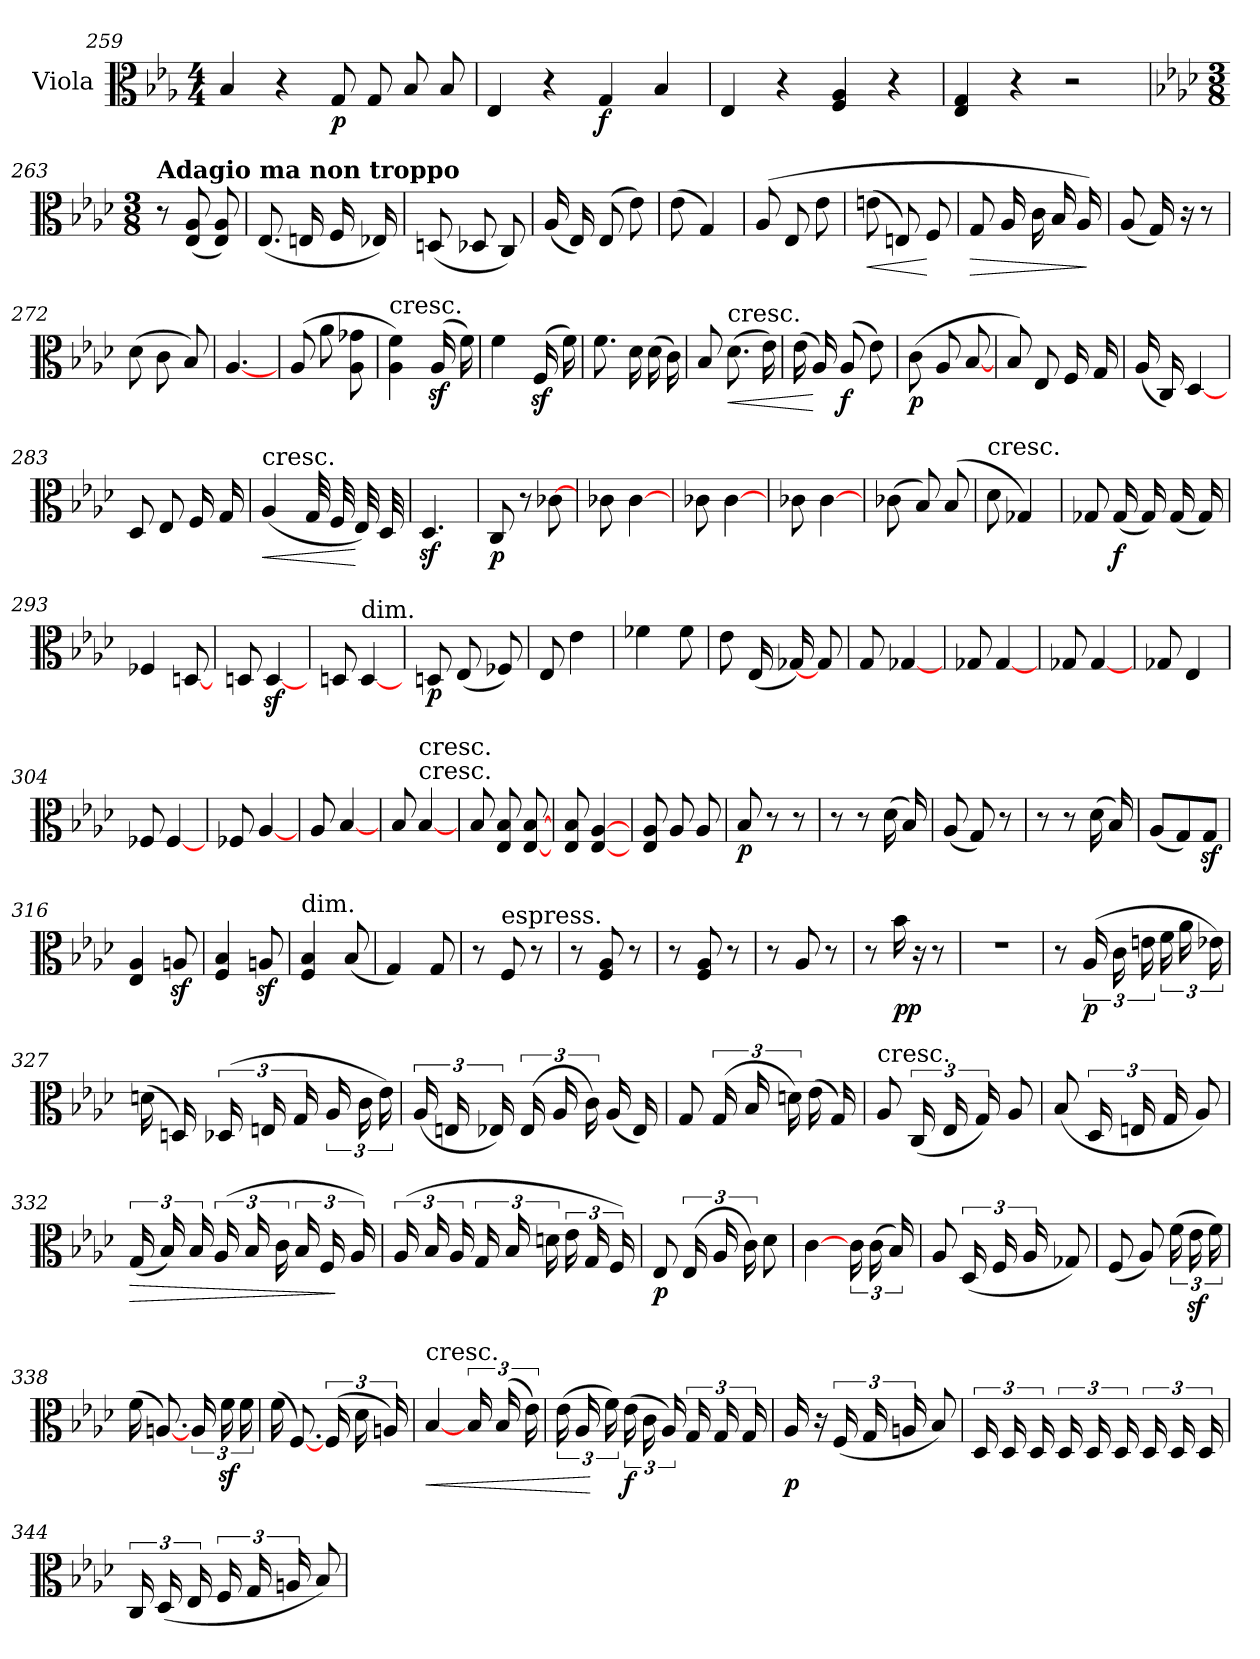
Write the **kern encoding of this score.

**kern	**dynam
*part1	*part1
*staff1	*staff1
*I"Viola	*
*I'Vla	*
*clefC3	*
*k[b-e-a-]	*
*E-:	*
*M4/4	*
=259	=259
4B-	.
4r	.
8G	p
8G	.
8B-	.
8B-	.
=260	=260
4E-	.
4r	.
4G	f
4B-	.
=261	=261
4E-	.
4r	.
4F 4A-	.
4r	.
=262	=262
4E- 4G	.
4r	.
2r	.
=263	=263
*k[b-e-a-d-]	*
*A-:	*
*M3/8	*
!LO:TX:a:B:t=Adagio ma non troppo	!
8r	.
(8E- 8A-	.
8E- 8A-)	.
=264	=264
(8.E-	.
16En	.
16F	.
16E-X)	.
=265	=265
(8Dn	.
8D-X	.
8C)	.
=266	=266
(16A-	.
16E-)	.
(8E-	.
8e-)	.
=267	=267
(8e-	.
4G)	.
=268	=268
(8A-	.
8E-	.
8e-	.
=269	=269
!	!LO:HP:b
(8en	<
8En)	.
8F	[
=270	=270
!	!LO:HP:b
8G	>
16A-	.
16c	.
16B-	.
16A-)	.
.	]
=271	=271
(8A-	.
16G)	.
16r	.
8r	.
=272	=272
(8d-	.
8c	.
8B-)	.
=273	=273
[4.A-	.
=274	=274
(8A-	.
8a-	.
8A- 8g-X	.
=275	=275
!LO:TX:t=cresc.	!
4A- 4f)	.
(16A-z	.
16f)	.
=276	=276
4f	.
(16Fz	.
16f)	.
=277	=277
8.f	.
16d-	.
(16d-	.
16c)	.
=278	=278
8B-	.
!LO:TX:a:t=cresc.	!
!	!LO:HP:b
(8.d-	<
16e-)	.
=279	=279
(16e-	.
16A-)	[
(8A-	f
8e-)	.
=280	=280
(8c	p
8A-	.
[8B-	.
=281	=281
8B-)	.
8E-	.
16F	.
16G	.
=282	=282
(16A-	.
16C)	.
[4D-	.
=283	=283
8D-	.
8E-	.
16F	.
16G	.
=284	=284
!LO:TX:a:t=cresc.	!
!	!LO:HP:b
(4A-	<
32G	.
32F	.
32E-)	[
32D-	.
=285	=285
4.D-z	.
=286	=286
8C	p
8r	.
[8c-X	.
=287	=287
8c-X	.
[4c-	.
=288	=288
8c-X	.
[4c-	.
=289	=289
8c-X	.
[4c-	.
=290	=290
(8c-X	.
8B-)	.
(8B-	.
=291	=291
!LO:TX:a:t=cresc.	!
8d-	.
4G-X)	.
=292	=292
8G-X	.
(16G-	f
16G-)	.
(16G-	.
16G-)	.
=293	=293
4F-X	.
[8Dn	.
=294	=294
8Dn	.
[4Dz	.
=295	=295
8Dn	.
!LO:TX:a:t=dim.	!
[4D	.
=296	=296
8Dn	p
(8E-	.
8F-X)	.
=297	=297
8E-	.
4e-	.
=298	=298
4f-X	.
8f-	.
=299	=299
8e-	.
(16E-	.
[16G-X)	.
8G-	.
=300	=300
8G	.
[4G-X	.
=301	=301
8G-X	.
[4G-	.
=302	=302
8G-X	.
[4G-	.
=303	=303
8G-X	.
4E-	.
=304	=304
8F-X	.
[4F-	.
=305	=305
8F-X	.
[4A-	.
=306	=306
8A-	.
[4B-	.
=307	=307
8B-	.
!LO:TX:t=cresc.	!
!LO:TX:a:t=cresc.	!
[4B-	.
=308	=308
8B-	.
8E- 8B-	.
[8E- [8B-	.
=309	=309
8E- 8B-	.
[4E- [4A-	.
=310	=310
8E- 8A-	.
8A-	.
8A-	.
=311	=311
8B-	p
8r	.
8r	.
=312	=312
8r	.
8r	.
(16d-	.
16B-)	.
=313	=313
(8A-	.
8G)	.
8r	.
=314	=314
8r	.
8r	.
(16d-	.
16B-)	.
=315	=315
(8A-L	.
8G)	.
8GzJ	.
=316	=316
4E- 4A-	.
8Anz	.
=317	=317
4F 4B-	.
8Anz	.
=318	=318
!LO:TX:a:t=dim.	!
4F 4B-	.
(8B-	.
=319	=319
4G)	.
8G	.
=320	=320
8r	.
!LO:TX:a:t=espress.	!
8F	.
8r	.
=321	=321
8r	.
8F 8A-	.
8r	.
=322	=322
8r	.
8F 8A-	.
8r	.
=323	=323
8r	.
8A-	.
8r	.
=324	=324
8r	.
16b-	pp
16r	.
8r	.
=325	=325
4.r	.
=326	=326
8r	.
(24A-	p
24c	.
24en	.
24f	.
24a-	.
24e-X)	.
=327	=327
(16dn	.
16Dn)	.
(24D-X	.
24En	.
24G	.
24A-	.
24c	.
24e-)	.
=328	=328
(24A-	.
24En	.
24E-X)	.
(24E-	.
24A-	.
24c)	.
(16A-	.
16E-)	.
=329	=329
8G	.
(24G	.
24B-	.
24dn)	.
(16e-	.
16G)	.
=330	=330
!LO:TX:a:t=cresc.	!
8A-	.
(24C	.
24E-	.
24G)	.
8A-	.
=331	=331
(8B-	.
24D-	.
24En	.
24G	.
8A-)	.
=332	=332
!	!LO:HP:b
(24G	>
24B-)	.
24B-	.
(24A-	.
24B-	.
24c	.
24B-	.
24F	.
24A-)	]
=333	=333
(24A-	.
24B-	.
24A-	.
24G	.
24B-	.
24dn	.
24e-	.
24G	.
24F)	.
=334	=334
8E-	p
(24E-	.
24A-	.
24c)	.
8d-	.
=335	=335
[4c	.
24c	.
(24c	.
24B-)	.
=336	=336
8A-	.
(24D-	.
24F	.
24A-	.
8G-X)	.
=337	=337
(8F	.
8A-)	.
(24f	.
24e-z	.
24f)	.
=338	=338
(16f	.
[8.An)	.
24A	.
24fz	.
24f	.
=339	=339
(16f	.
[8.F)	.
(24F	.
24d-	.
24An)	.
=340	=340
!LO:TX:a:t=cresc.	!
!	!LO:HP:b
[4B-	<
24B-	.
(24B-	.
24e-)	.
=341	=341
(24e-	.
24A-	.
24f)	[
(24e-	f
24c	.
24A-)	.
24G	.
24G	.
24G	.
=342	=342
16A-	p
16r	.
(24F	.
24G	.
24An	.
8B-)	.
=343	=343
24D-	.
24D-	.
24D-	.
24D-	.
24D-	.
24D-	.
24D-	.
24D-	.
24D-	.
=344	=344
24C	.
(24D-	.
24E-	.
24F	.
24G	.
24An	.
8B-)	.
=	=
*-	*-
